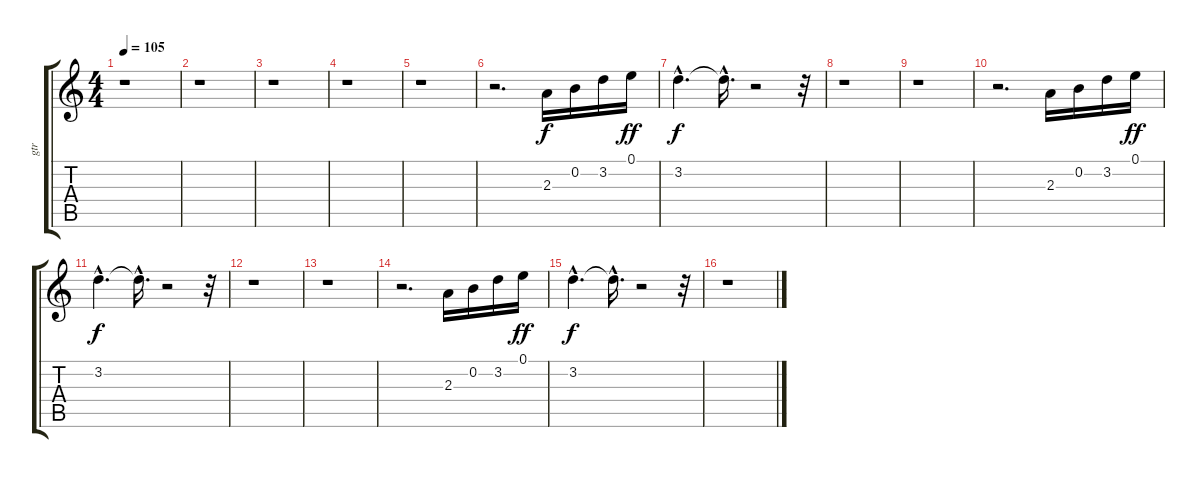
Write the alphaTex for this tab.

\track ("gtr" "gtr") {instrument acousticguitarsteel}
\staff {score tabs}
\tuning (E4 B3 G3 D3 A2 E2) {hide}
\ts (4 4)
\tempo 105
\clef g2
\ks c
r.1{dy f} |
r.1 |
r.1 |
r.1 |
r.1 |
r.2{d} 2.3.16 0.2.16 3.2.16 0.1.16{dy ff} |
3.2{hac}.4{d dy f} 3.2{hac t}.16{d} r.2 r.32 |
r.1 |
r.1 |
r.2{d} 2.3.16 0.2.16 3.2.16 0.1.16{dy ff} |
3.2{hac}.4{d dy f} 3.2{hac t}.16{d} r.2 r.32 |
r.1 |
r.1 |
r.2{d} 2.3.16 0.2.16 3.2.16 0.1.16{dy ff} |
3.2{hac}.4{d dy f} 3.2{hac t}.16{d} r.2 r.32 |
r.1
